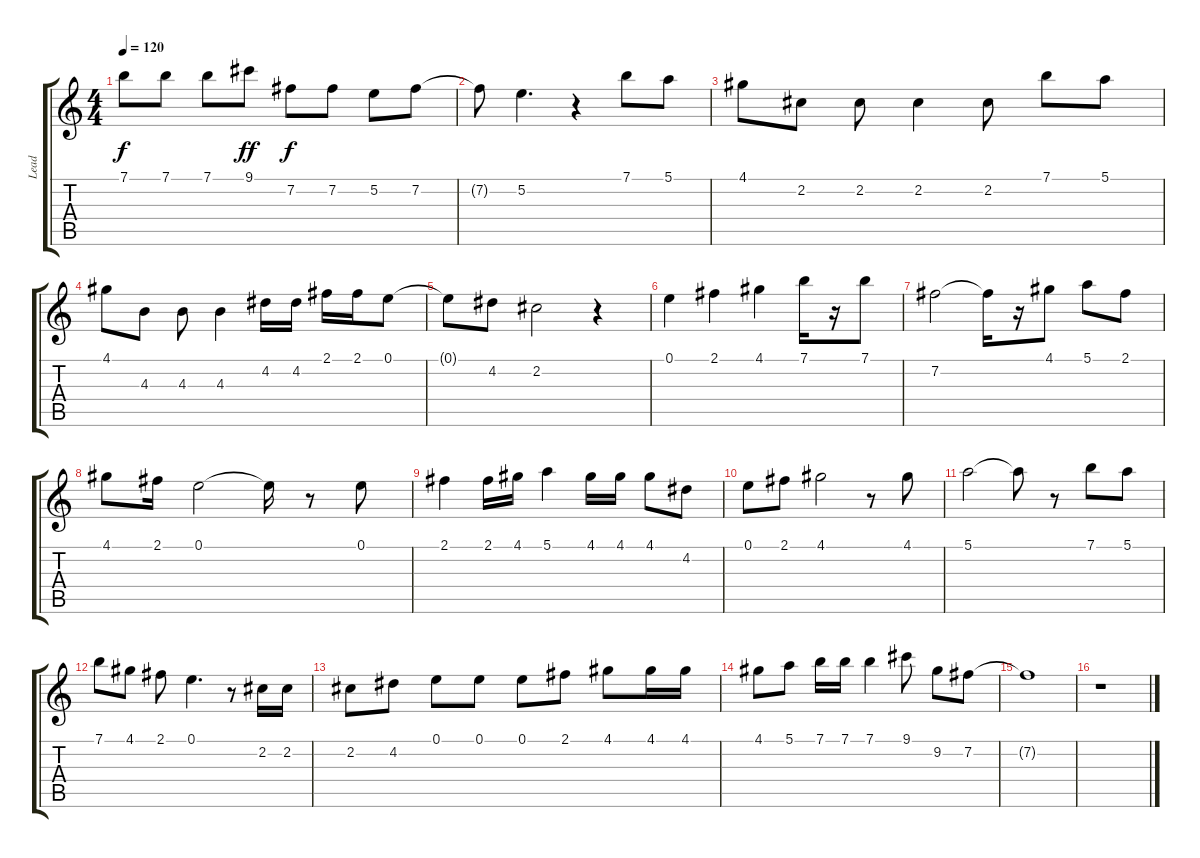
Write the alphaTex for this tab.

\track ("Lead" "Lead") {instrument overdrivenguitar}
\staff {score tabs}
\tuning (E4 B3 G3 D3 A2 E2) {hide}
\ts (4 4)
\tempo 120
\clef g2
\ks c
7.1.8{dy f} 7.1.8 7.1.8 9.1.8{dy ff} 7.2.8{dy f} 7.2.8 5.2.8 7.2.8 |
7.2{t}.8 5.2.4{d} r.4 7.1.8 5.1.8 |
4.1.8 2.2.8 2.2.8 2.2.4 2.2.8 7.1.8 5.1.8 |
4.1.8 4.3.8 4.3.8 4.3.4 4.2.16 4.2.16 2.1.16 2.1.16 0.1.8 |
0.1{t}.8 4.2.8 2.2.2 r.4 |
0.1.4 2.1.4 4.1.4 7.1.16 r.16 7.1.8 |
7.2.2 7.2{t}.16 r.16 4.1.8 5.1.8 2.1.8 |
4.1.8 2.1.16 0.1.2 0.1{t}.16 r.8 0.1.8 |
2.1.4 2.1.16 4.1.16 5.1.4 4.1.16 4.1.16 4.1.8 4.2.8 |
0.1.8 2.1.8 4.1.2 r.8 4.1.8 |
5.1.2 5.1{t}.8 r.8 7.1.8 5.1.8 |
7.1.8 4.1.8 2.1.8 0.1.4{d} r.8 2.2.16 2.2.16 |
2.2.8 4.2.8 0.1.8 0.1.8 0.1.8 2.1.8 4.1.8 4.1.16 4.1.16 |
4.1.8 5.1.8 7.1.16 7.1.16 7.1.4 9.1.8 9.2.8 7.2.8 |
7.2{t}.1 |
r.1
